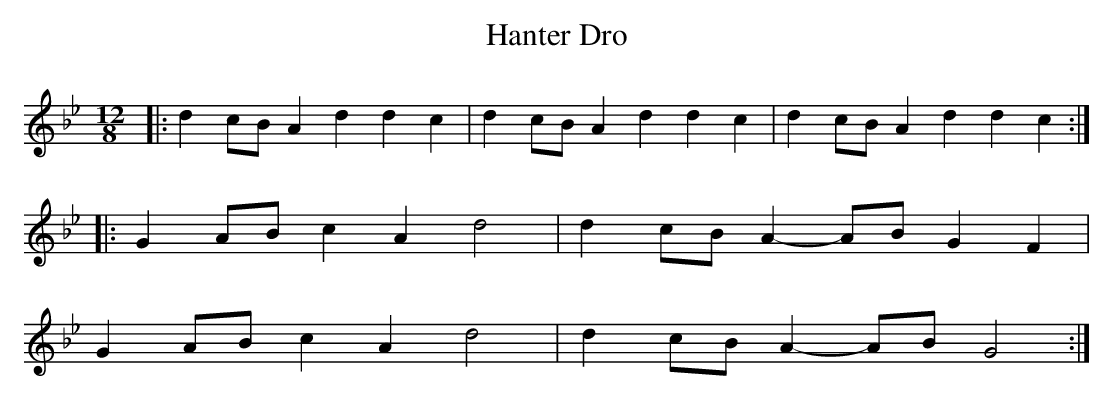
X:1
T: Hanter Dro
M: 12/8
L: 1/8
K: Gmin
|:d2 cB A2 d2 d2 c2|d2 cB A2 d2 d2 c2|d2 cB A2 d2 d2 c2:|
|:G2 AB c2 A2 d4|d2 cB A2-AB G2 F2|
G2 AB c2 A2 d4|d2 cB A2-AB G4:|
